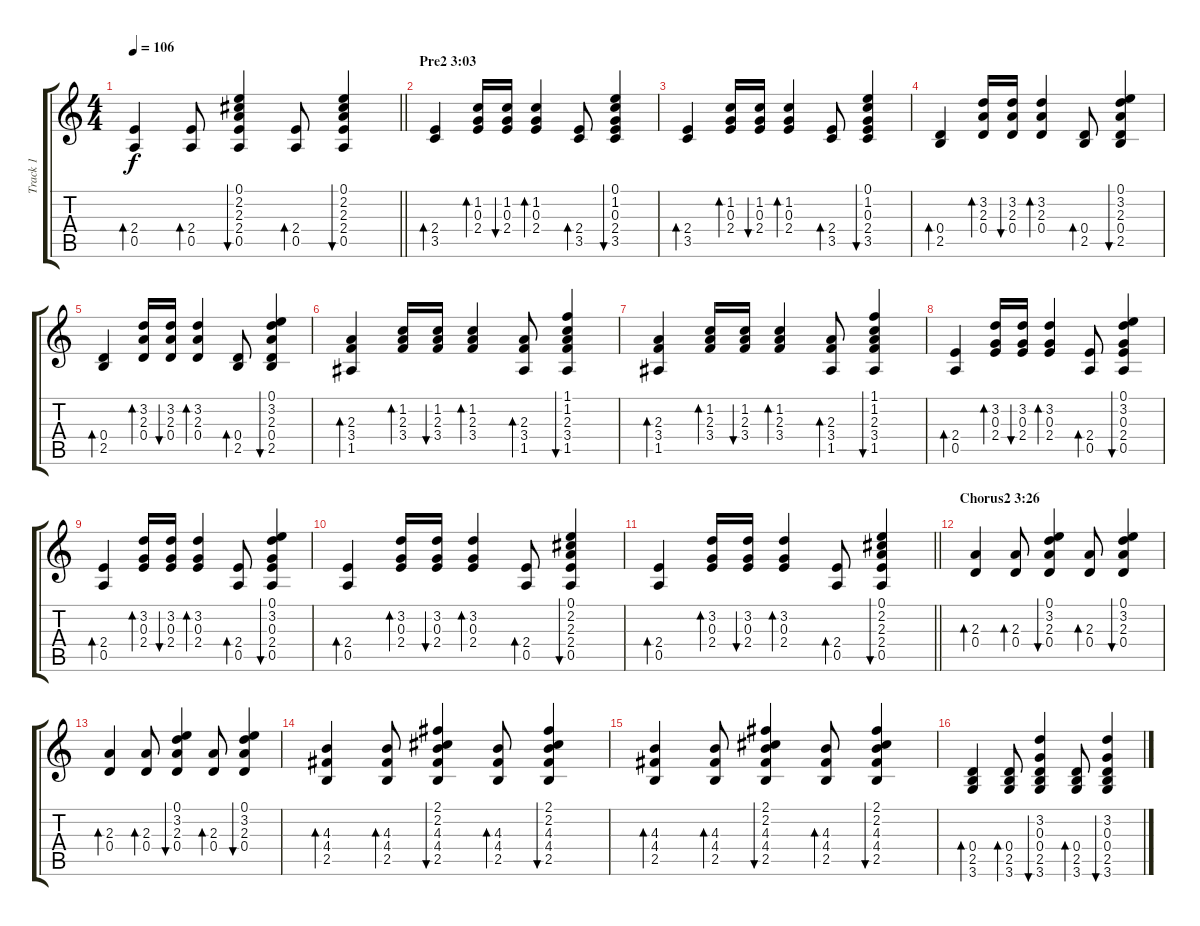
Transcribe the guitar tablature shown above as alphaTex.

\track ("Track 1" "Track 1") {instrument acousticguitarsteel}
\staff {score tabs}
\tuning (E4 B3 G3 D3 A2 E2) {hide}
\ts (4 4)
\tempo 106
\clef g2
\barLineRight lightlight
\ks c
(2.4 0.5).4{bd 120 dy f} (2.4 0.5).8{bd 120} (0.1 2.2 2.3 2.4 0.5).4{bu 120} (2.4 0.5).8{bd 120} (0.1 2.2 2.3 2.4 0.5).4{bu 120} |
\section ("" "Pre2 3:03")
(2.4 3.5).4{bd 120} (1.2 0.3 2.4).16{bd 60} (1.2 0.3 2.4).16{bu 60} (1.2 0.3 2.4).4{bd 60} (2.4 3.5).8{bd 120} (0.1 1.2 0.3 2.4 3.5).4{bu 120} |
(2.4 3.5).4{bd 120} (1.2 0.3 2.4).16{bd 60} (1.2 0.3 2.4).16{bu 60} (1.2 0.3 2.4).4{bd 60} (2.4 3.5).8{bd 120} (0.1 1.2 0.3 2.4 3.5).4{bu 120} |
(0.4 2.5).4{bd 120} (3.2 2.3 0.4).16{bd 120} (3.2 2.3 0.4).16{bu 120} (3.2 2.3 0.4).4{bd 120} (0.4 2.5).8{bd 120} (0.1 3.2 2.3 0.4 2.5).4{bu 120} |
(0.4 2.5).4{bd 120} (3.2 2.3 0.4).16{bd 120} (3.2 2.3 0.4).16{bu 120} (3.2 2.3 0.4).4{bd 120} (0.4 2.5).8{bd 120} (0.1 3.2 2.3 0.4 2.5).4{bu 120} |
(2.3 3.4 1.5).4{bd 120} (1.2 2.3 3.4).16{bd 120} (1.2 2.3 3.4).16{bu 120} (1.2 2.3 3.4).4{bd 120} (2.3 3.4 1.5).8{bd 120} (1.1 1.2 2.3 3.4 1.5).4{bu 120} |
(2.3 3.4 1.5).4{bd 120} (1.2 2.3 3.4).16{bd 120} (1.2 2.3 3.4).16{bu 120} (1.2 2.3 3.4).4{bd 120} (2.3 3.4 1.5).8{bd 120} (1.1 1.2 2.3 3.4 1.5).4{bu 120} |
(2.4 0.5).4{bd 120} (3.2 0.3 2.4).16{bd 120} (3.2 0.3 2.4).16{bu 120} (3.2 0.3 2.4).4{bd 120} (2.4 0.5).8{bd 120} (0.1 3.2 0.3 2.4 0.5).4{bu 120} |
(2.4 0.5).4{bd 120} (3.2 0.3 2.4).16{bd 120} (3.2 0.3 2.4).16{bu 120} (3.2 0.3 2.4).4{bd 120} (2.4 0.5).8{bd 120} (0.1 3.2 0.3 2.4 0.5).4{bu 120} |
(2.4 0.5).4{bd 120} (3.2 0.3 2.4).16{bd 120} (3.2 0.3 2.4).16{bu 120} (3.2 0.3 2.4).4{bd 120} (2.4 0.5).8{bd 120} (0.1 2.2 2.3 2.4 0.5).4{bu 120} |
\barLineRight lightlight
(2.4 0.5).4{bd 120} (3.2 0.3 2.4).16{bd 120} (3.2 0.3 2.4).16{bu 120} (3.2 0.3 2.4).4{bd 120} (2.4 0.5).8{bd 120} (0.1 2.2 2.3 2.4 0.5).4{bu 120} |
\section ("" "Chorus2 3:26")
(2.3 0.4).4{bd 120} (2.3 0.4).8{bd 120} (0.1 3.2 2.3 0.4).4{bu 120} (2.3 0.4).8{bd 120} (0.1 3.2 2.3 0.4).4{bu 120} |
(2.3 0.4).4{bd 120} (2.3 0.4).8{bd 120} (0.1 3.2 2.3 0.4).4{bu 120} (2.3 0.4).8{bd 120} (0.1 3.2 2.3 0.4).4{bu 120} |
(4.3 4.4 2.5).4{bd 120} (4.3 4.4 2.5).8{bd 120} (2.1 2.2 4.3 4.4 2.5).4{bu 120} (4.3 4.4 2.5).8{bd 120} (2.1 2.2 4.3 4.4 2.5).4{bu 120} |
(4.3 4.4 2.5).4{bd 120} (4.3 4.4 2.5).8{bd 120} (2.1 2.2 4.3 4.4 2.5).4{bu 120} (4.3 4.4 2.5).8{bd 120} (2.1 2.2 4.3 4.4 2.5).4{bu 120} |
(0.4 2.5 3.6).4{bd 120} (0.4 2.5 3.6).8{bd 120} (3.2 0.3 0.4 2.5 3.6).4{bu 120} (0.4 2.5 3.6).8{bd 120} (3.2 0.3 0.4 2.5 3.6).4{bu 120}
